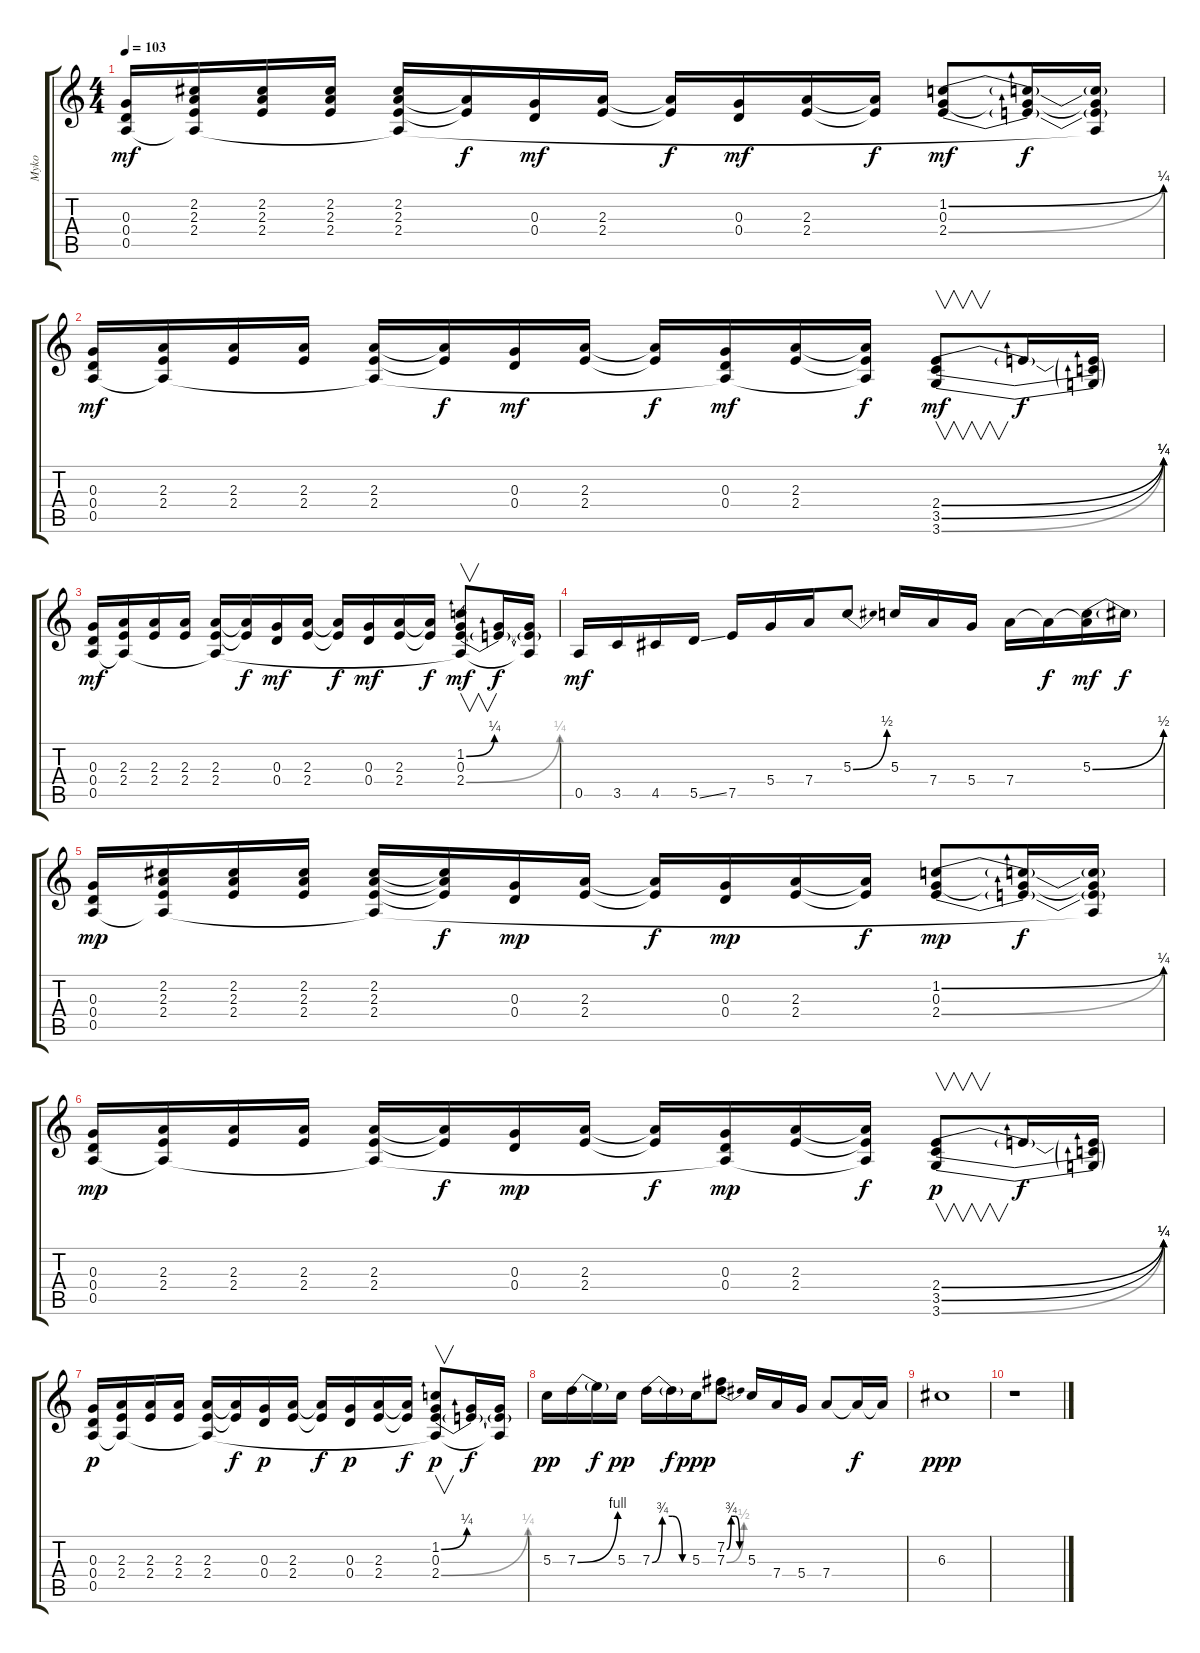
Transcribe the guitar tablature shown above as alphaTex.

\track ("Myko" "Myko") {instrument distortionguitar}
\staff {score tabs}
\tuning (E4 B3 G3 D3 A2 E2) {hide}
\ts (4 4)
\tempo 103
\clef g2
\ks c
(0.3 0.4 0.5).16{dy mf} (2.2 2.3 2.4 0.5{t}).16 (2.2 2.3 2.4).16 (2.2 2.3 2.4).16 (2.2 2.3 2.4 0.5{t}).16 (2.3{t} 2.4{t}).16{dy f} (0.3 0.4).16{dy mf} (2.3 2.4).16 (2.3{t} 2.4{t}).16{dy f} (0.3 0.4).16{dy mf} (2.3 2.4).16 (2.3{t} 2.4{t}).16{dy f} (1.2{be (bend 0 0 60 1)} 0.3 2.4{be (bend 0 0 60 1)}).8{dy mf} (1.2{t} 0.3{t} 2.4{t}).16{dy f} (1.2{t} 0.3{t} 2.4{t} 0.5{t}).16 |
(0.3 0.4 0.5).16{dy mf} (2.3 2.4 0.5{t}).16 (2.3 2.4).16 (2.3 2.4).16 (2.3 2.4 0.5{t}).16 (2.3{t} 2.4{t}).16{dy f} (0.3 0.4).16{dy mf} (2.3 2.4).16 (2.3{t} 2.4{t}).16{dy f} (0.3 0.4 0.5{t}).16{dy mf} (2.3 2.4).16 (2.3{t} 2.4{t} 0.5{t}).16{dy f} (2.4{be (bend 0 0 60 1)} 3.5{be (bend 0 0 60 1)} 3.6{be (bend 0 0 60 1)}).8{v dy mf} 2.4{t}.16{dy f} (2.4{t} 3.5{t} 3.6{t}).16 |
(0.3 0.4 0.5).16{dy mf} (2.3 2.4 0.5{t}).16 (2.3 2.4).16 (2.3 2.4).16 (2.3 2.4 0.5{t}).16 (2.3{t} 2.4{t}).16{dy f} (0.3 0.4).16{dy mf} (2.3 2.4).16 (2.3{t} 2.4{t}).16{dy f} (0.3 0.4).16{dy mf} (2.3 2.4).16 (2.3{t} 2.4{t}).16{dy f} (1.2{be (bend 0 0 60 1)} 0.3 2.4{be (bend 0 0 60 1)} 0.5{t}).8{v dy mf} (0.3{t} 2.4{t}).16{dy f} (0.3{t} 2.4{t} 0.5{t}).16 |
0.5.16{dy mf} 3.5.16 4.5.16 5.5{ss}.16 7.5.16 5.4.16 7.4.16 5.3{be (bend 0 0 60 2)}.8 5.3.16 7.4.16 5.4.16 7.4.16 7.4{t}.16{dy f} (5.3{be (bend 0 0 60 2)} 7.4{t}).16{dy mf} 5.3{t}.16{dy f} |
(0.3 0.4 0.5).16{dy mp} (2.2 2.3 2.4 0.5{t}).16 (2.2 2.3 2.4).16 (2.2 2.3 2.4).16 (2.2 2.3 2.4 0.5{t}).16 (2.2{t} 2.3{t} 2.4{t}).16{dy f} (0.3 0.4).16{dy mp} (2.3 2.4).16 (2.3{t} 2.4{t}).16{dy f} (0.3 0.4).16{dy mp} (2.3 2.4).16 (2.3{t} 2.4{t}).16{dy f} (1.2{be (bend 0 0 60 1)} 0.3 2.4{be (bend 0 0 60 1)}).8{dy mp} (1.2{t} 0.3{t} 2.4{t}).16{dy f} (1.2{t} 0.3{t} 2.4{t} 0.5{t}).16 |
(0.3 0.4 0.5).16{dy mp} (2.3 2.4 0.5{t}).16 (2.3 2.4).16 (2.3 2.4).16 (2.3 2.4 0.5{t}).16 (2.3{t} 2.4{t}).16{dy f} (0.3 0.4).16{dy mp} (2.3 2.4).16 (2.3{t} 2.4{t}).16{dy f} (0.3 0.4 0.5{t}).16{dy mp} (2.3 2.4).16 (2.3{t} 2.4{t} 0.5{t}).16{dy f} (2.4{be (bend 0 0 60 1)} 3.5{be (bend 0 0 60 1)} 3.6{be (bend 0 0 60 1)}).8{v dy p} 2.4{t}.16{dy f} (2.4{t} 3.5{t} 3.6{t}).16 |
(0.3 0.4 0.5).16{dy p} (2.3 2.4 0.5{t}).16 (2.3 2.4).16 (2.3 2.4).16 (2.3 2.4 0.5{t}).16 (2.3{t} 2.4{t}).16{dy f} (0.3 0.4).16{dy p} (2.3 2.4).16 (2.3{t} 2.4{t}).16{dy f} (0.3 0.4).16{dy p} (2.3 2.4).16 (2.3{t} 2.4{t}).16{dy f} (1.2{be (bend 0 0 60 1)} 0.3 2.4{be (bend 0 0 60 1)} 0.5{t}).8{v dy p} (0.3{t} 2.4{t}).16{dy f} (0.3{t} 2.4{t} 0.5{t}).16 |
5.3.16{dy pp} 7.3{be (bend 0 0 60 4)}.16 7.3{t}.16{dy f} 5.3.16{dy pp} 7.3{be (custom 0 0 15 3 30 3 45 0 60 0)}.16 7.3{t}.16{dy f} 5.3.16{dy ppp} (7.2{be (custom 0 0 15 3 30 3 45 0 60 0)} 7.3{be (bend 0 0 60 2)}).8 5.3.16 7.4.16 5.4.16 7.4.8 7.4{t}.16{dy f} 7.4{t}.16 |
6.3.1{dy ppp} |
r.1
